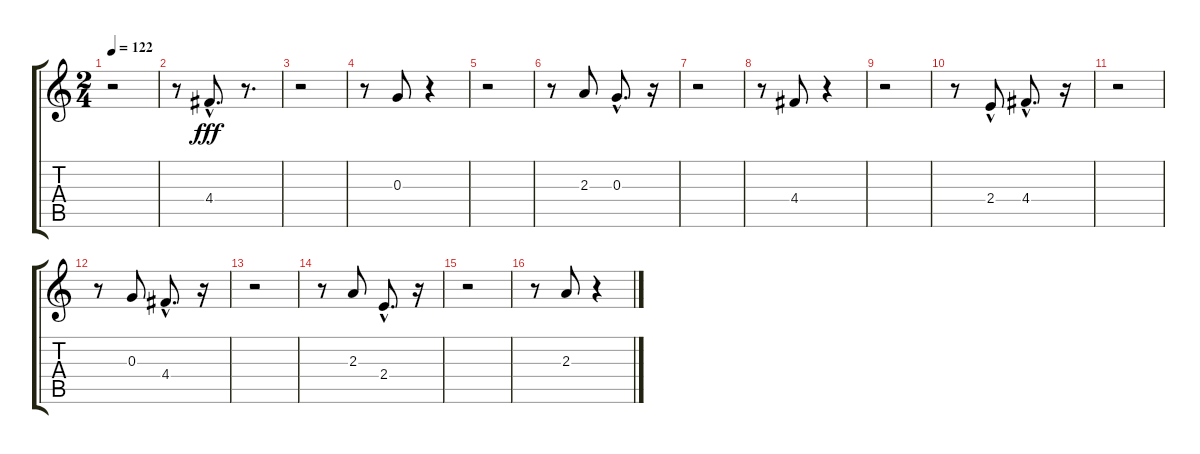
\track "" {instrument electricguitarclean}
\staff {score tabs}
\tuning (E4 B3 G3 D3 A2 E2) {hide}
\ts (2 4)
\tempo 122
\clef g2
\ks c
r.2{dy fff} |
r.8 4.4{hac}.8{d} r.8{d} |
r.2 |
r.8 0.3.8 r.4 |
r.2 |
r.8 2.3.8 0.3{hac}.8{d} r.16 |
r.2 |
r.8 4.4.8 r.4 |
r.2 |
r.8 2.4{hac}.8 4.4{hac}.8{d} r.16 |
r.2 |
r.8 0.3.8 4.4{hac}.8{d} r.16 |
r.2 |
r.8 2.3.8 2.4{hac}.8{d} r.16 |
r.2 |
r.8 2.3.8 r.4
